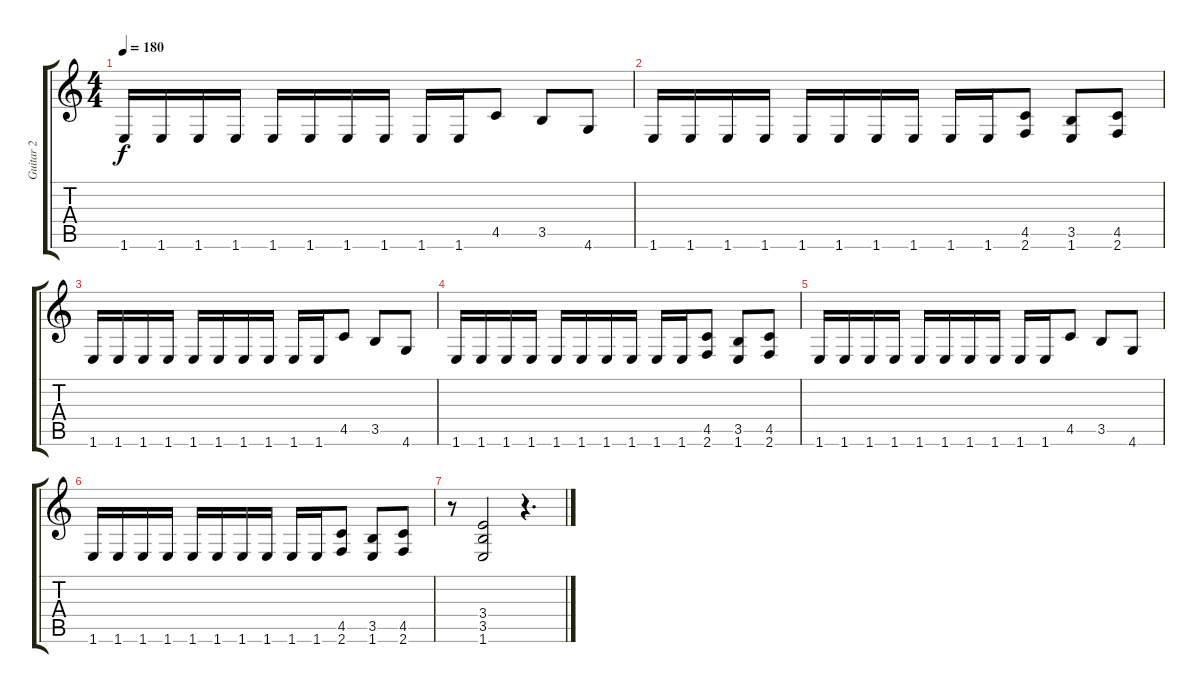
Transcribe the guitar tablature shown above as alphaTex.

\track ("Guitar 2" "Guitar 2") {instrument distortionguitar}
\staff {score tabs}
\tuning (Eb4 Bb3 Gb3 Db3 Ab2 Eb2) {hide}
\ts (4 4)
\tempo 180
\clef g2
\ks c
1.6.16{dy f} 1.6.16 1.6.16 1.6.16 1.6.16 1.6.16 1.6.16 1.6.16 1.6.16 1.6.16 4.5.8 3.5.8 4.6.8 |
1.6.16 1.6.16 1.6.16 1.6.16 1.6.16 1.6.16 1.6.16 1.6.16 1.6.16 1.6.16 (4.5 2.6).8 (3.5 1.6).8 (4.5 2.6).8 |
1.6.16 1.6.16 1.6.16 1.6.16 1.6.16 1.6.16 1.6.16 1.6.16 1.6.16 1.6.16 4.5.8 3.5.8 4.6.8 |
1.6.16 1.6.16 1.6.16 1.6.16 1.6.16 1.6.16 1.6.16 1.6.16 1.6.16 1.6.16 (4.5 2.6).8 (3.5 1.6).8 (4.5 2.6).8 |
1.6.16 1.6.16 1.6.16 1.6.16 1.6.16 1.6.16 1.6.16 1.6.16 1.6.16 1.6.16 4.5.8 3.5.8 4.6.8 |
1.6.16 1.6.16 1.6.16 1.6.16 1.6.16 1.6.16 1.6.16 1.6.16 1.6.16 1.6.16 (4.5 2.6).8 (3.5 1.6).8 (4.5 2.6).8 |
r.8 (3.4 3.5 1.6).2 r.4{d}
